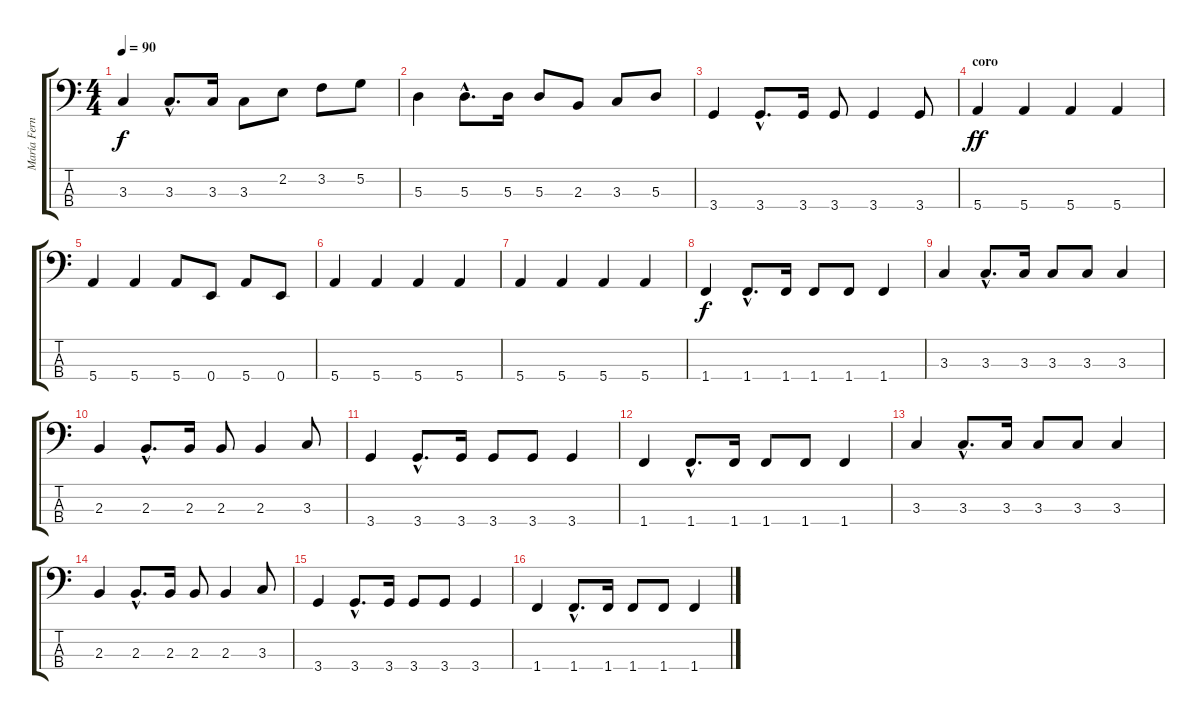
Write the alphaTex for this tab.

\track ("María Fernanda (bajo)" "María Fern") {instrument electricbassfinger}
\staff {score tabs}
\tuning (G2 D2 A1 E1) {hide}
\ts (4 4)
\tempo 90
\clef f4
\ks c
3.3.4{dy f} 3.3{hac}.8{d} 3.3.16 3.3.8 2.2.8 3.2.8 5.2.8 |
5.3.4 5.3{hac}.8{d} 5.3.16 5.3.8 2.3.8 3.3.8 5.3.8 |
3.4.4 3.4{hac}.8{d} 3.4.16 3.4.8 3.4.4 3.4.8 |
\section ("" "coro")
5.4.4{dy ff} 5.4.4 5.4.4 5.4.4 |
5.4.4 5.4.4 5.4.8 0.4.8 5.4.8 0.4.8 |
5.4.4 5.4.4 5.4.4 5.4.4 |
5.4.4 5.4.4 5.4.4 5.4.4 |
1.4.4{dy f} 1.4{hac}.8{d} 1.4.16 1.4.8 1.4.8 1.4.4 |
3.3.4 3.3{hac}.8{d} 3.3.16 3.3.8 3.3.8 3.3.4 |
2.3.4 2.3{hac}.8{d} 2.3.16 2.3.8 2.3.4 3.3.8 |
3.4.4 3.4{hac}.8{d} 3.4.16 3.4.8 3.4.8 3.4.4 |
1.4.4 1.4{hac}.8{d} 1.4.16 1.4.8 1.4.8 1.4.4 |
3.3.4 3.3{hac}.8{d} 3.3.16 3.3.8 3.3.8 3.3.4 |
2.3.4 2.3{hac}.8{d} 2.3.16 2.3.8 2.3.4 3.3.8 |
3.4.4 3.4{hac}.8{d} 3.4.16 3.4.8 3.4.8 3.4.4 |
1.4.4 1.4{hac}.8{d} 1.4.16 1.4.8 1.4.8 1.4.4
